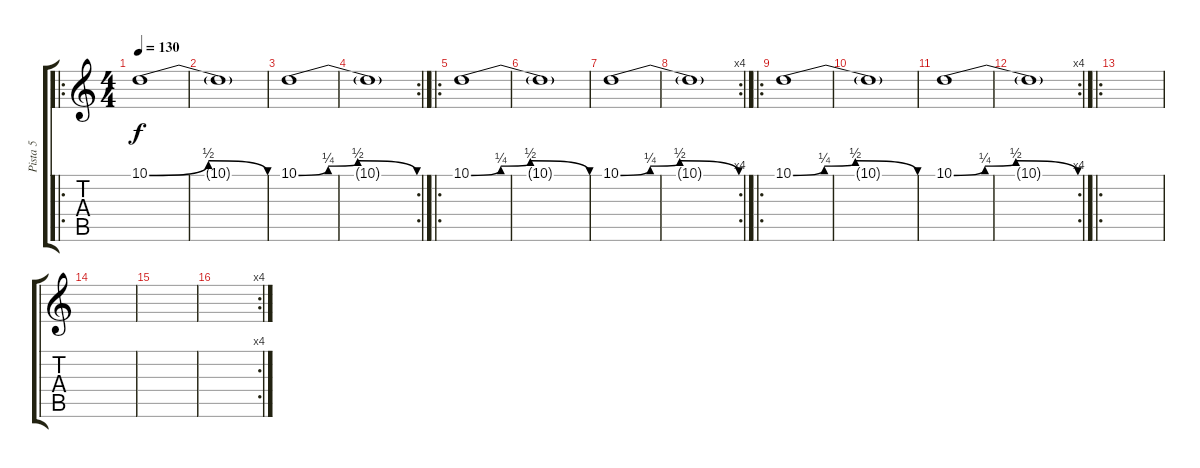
\track ("Pista 5" "Pista 5") {instrument fx6goblins}
\staff {score tabs}
\tuning (E4 B3 G3 D3 A2 E2) {hide}
\ro
\ts (4 4)
\tempo 130
\clef g2
\ks c
10.1{be (bendrelease 0 0 15 2 30 2 60 0)}.1{dy f instrument fx6goblins} |
10.1{t}.1 |
10.1{be (custom 0 0 15 1 30 2 60 0)}.1 |
\rc 2
10.1{t}.1 |
\ro
10.1{be (custom 0 0 15 1 30 2 60 0)}.1 |
10.1{t}.1 |
10.1{be (custom 0 0 15 1 30 2 60 0)}.1 |
\rc 4
10.1{t}.1 |
\ro
10.1{be (custom 0 0 15 1 30 2 60 0)}.1 |
10.1{t}.1 |
10.1{be (custom 0 0 15 1 30 2 60 0)}.1 |
\rc 4
10.1{t}.1 |
\ro
|
|
|
\rc 4
